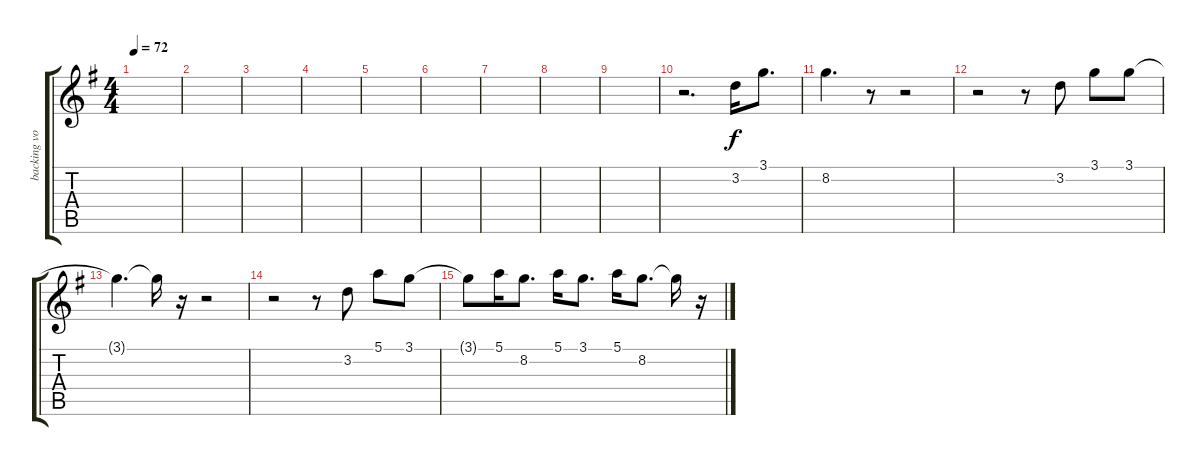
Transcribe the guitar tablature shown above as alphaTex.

\track ("backing vocal (Dabiel-miKe)" "backing vo") {instrument acousticguitarsteel}
\staff {score tabs}
\tuning (E4 B3 G3 D3 A2 E2) {hide}
\ts (4 4)
\tempo 72
\clef g2
\ks g
|
|
|
|
|
|
|
|
|
r.2{d} 3.2.16 3.1.8{d} |
8.2.4{d} r.8 r.2 |
r.2 r.8 3.2.8 3.1.8 3.1.8 |
3.1{t}.4{d} 3.1{t}.16 r.16 r.2 |
r.2 r.8 3.2.8 5.1.8 3.1.8 |
3.1{t}.8 5.1.16 8.2.8{d} 5.1.16 3.1.8{d} 5.1.16 8.2.8{d} 8.2{t}.16 r.16
